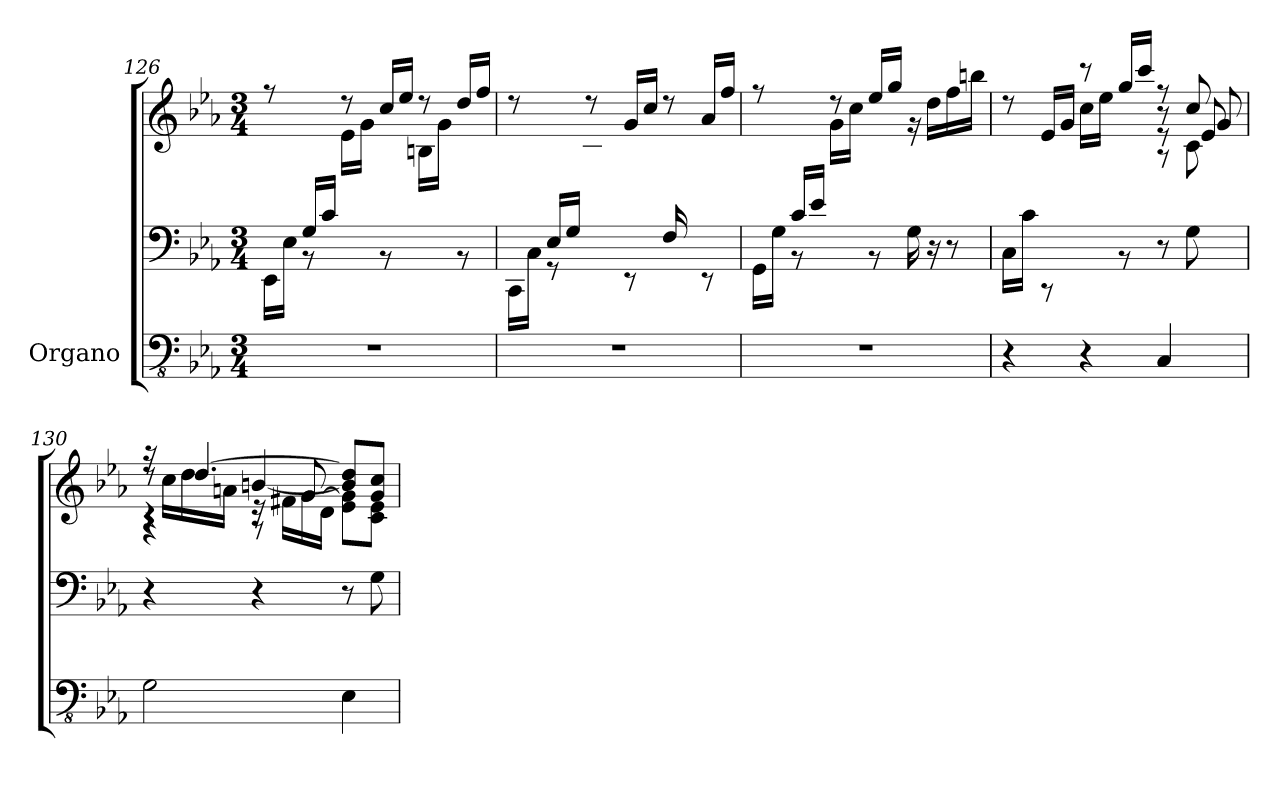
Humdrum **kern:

**kern	**kern	**kern
*part1	*part1	*part1
*staff3	*staff2	*staff1
*I"Organo	*	*
*clefFv4	*clefF4	*clefG2
*k[b-e-a-]	*k[b-e-a-]	*k[b-e-a-]
*M3/4	*M3/4	*M3/4
=126	=126	=126
*	*^	*^
2.r	8ryy	16EE-\LL	8rff	4ryy
.	.	16E-\JJ	.	.
.	16G/LL	8rBB	8ryy	.
.	16c/JJ	.	.	.
.	2ryy	8ryy	8rdd	16e-\LL
.	.	.	.	16g\JJ
.	.	8rBB	16cc/LL	8ryy
.	.	.	16ee-/JJ	.
.	.	8ryy	8rdd	16Bn\LL
.	.	.	.	16g\JJ
.	.	8rBB	16dd/LL	8ryy
.	.	.	16ff/JJ	.
=127	=127	=127	=127	=127
2.r	8ryy	16CC\LL	8rdd	4ryy
.	.	16C\JJ	.	.
.	16E-/LL	8rGG	8ryy	.
.	16G/JJ	.	.	.
.	2ryy	8ryy	8rdd	16c\LL
.	.	.	.	16e-\JJ
.	.	8rEE	16g/LL	8.ryy
.	.	.	16cc/JJ	.
.	.	16F/LL	8rdd	.
.	.	16ryy	.	16d\JJ
.	.	8rEE	16a-/LL	8ryy
.	.	.	16ff/JJ	.
=128	=128	=128	=128	=128
2.r	8ryy	16GG\LL	8rff	4ryy
.	.	16G\JJ	.	.
.	16c/LL	8rBB	8ryy	.
.	16e-/JJ	.	.	.
.	2ryy	8ryy	8rdd	16g\LL
.	.	.	.	16cc\JJ
.	.	8rBB	16ee-/LL	4.ryy
.	.	.	16gg/JJ	.
.	.	16G\	16rg	.
.	.	16r	16dd\LL	.
.	.	8r	16ff\	.
.	.	.	16bbn\JJ	.
*	*v	*v	*	*
=129	=129	=129	=129
*	*	*^	*^
*	*	*	*	*^	*
4r	16C\LL	8rdd	2ryy	2ryy	2ryy	4ryy
.	16c\JJ	.	.	.	.	.
.	8rCC	16e-/LL	.	.	.	.
.	.	16g/JJ	.	.	.	.
4r	8ryy	8r	.	.	.	16cc\LL
.	.	.	.	.	.	16ee-\JJ
.	8rBB	16gg/LL	.	.	.	4.ryy
.	.	16ccc/JJ	.	.	.	.
4CC/	8r	8r	8rff	8rA	8re	.
.	8G\	8cc/	8c\	8e-/	8g/	.
*	*	*	*	*	*v	*v
!!LO:LB:g=z
=130	=130	=130	=130	=130	=130
2GG\	4r	8rdd	16raa	4rA	4rc
.	.	.	16cc\LL	.	.
.	.	[4.dd/	16dd\	.	.
.	.	.	16an\JJ	.	.
.	4r	.	[4bn/	8rA	16re
.	.	.	.	.	16f#X\LL
.	.	.	.	[8g/	16g\
.	.	.	.	.	16d\JJ
4EE-\	8r	8b/] 8dd/]L	8e-\ 8g\]L	4ryy	4ryy
.	8G\	8g/ 8cc/J	8c\ 8e-\J	.	.
*	*	*v	*v	*v	*v
=	=	=
*-	*-	*-
